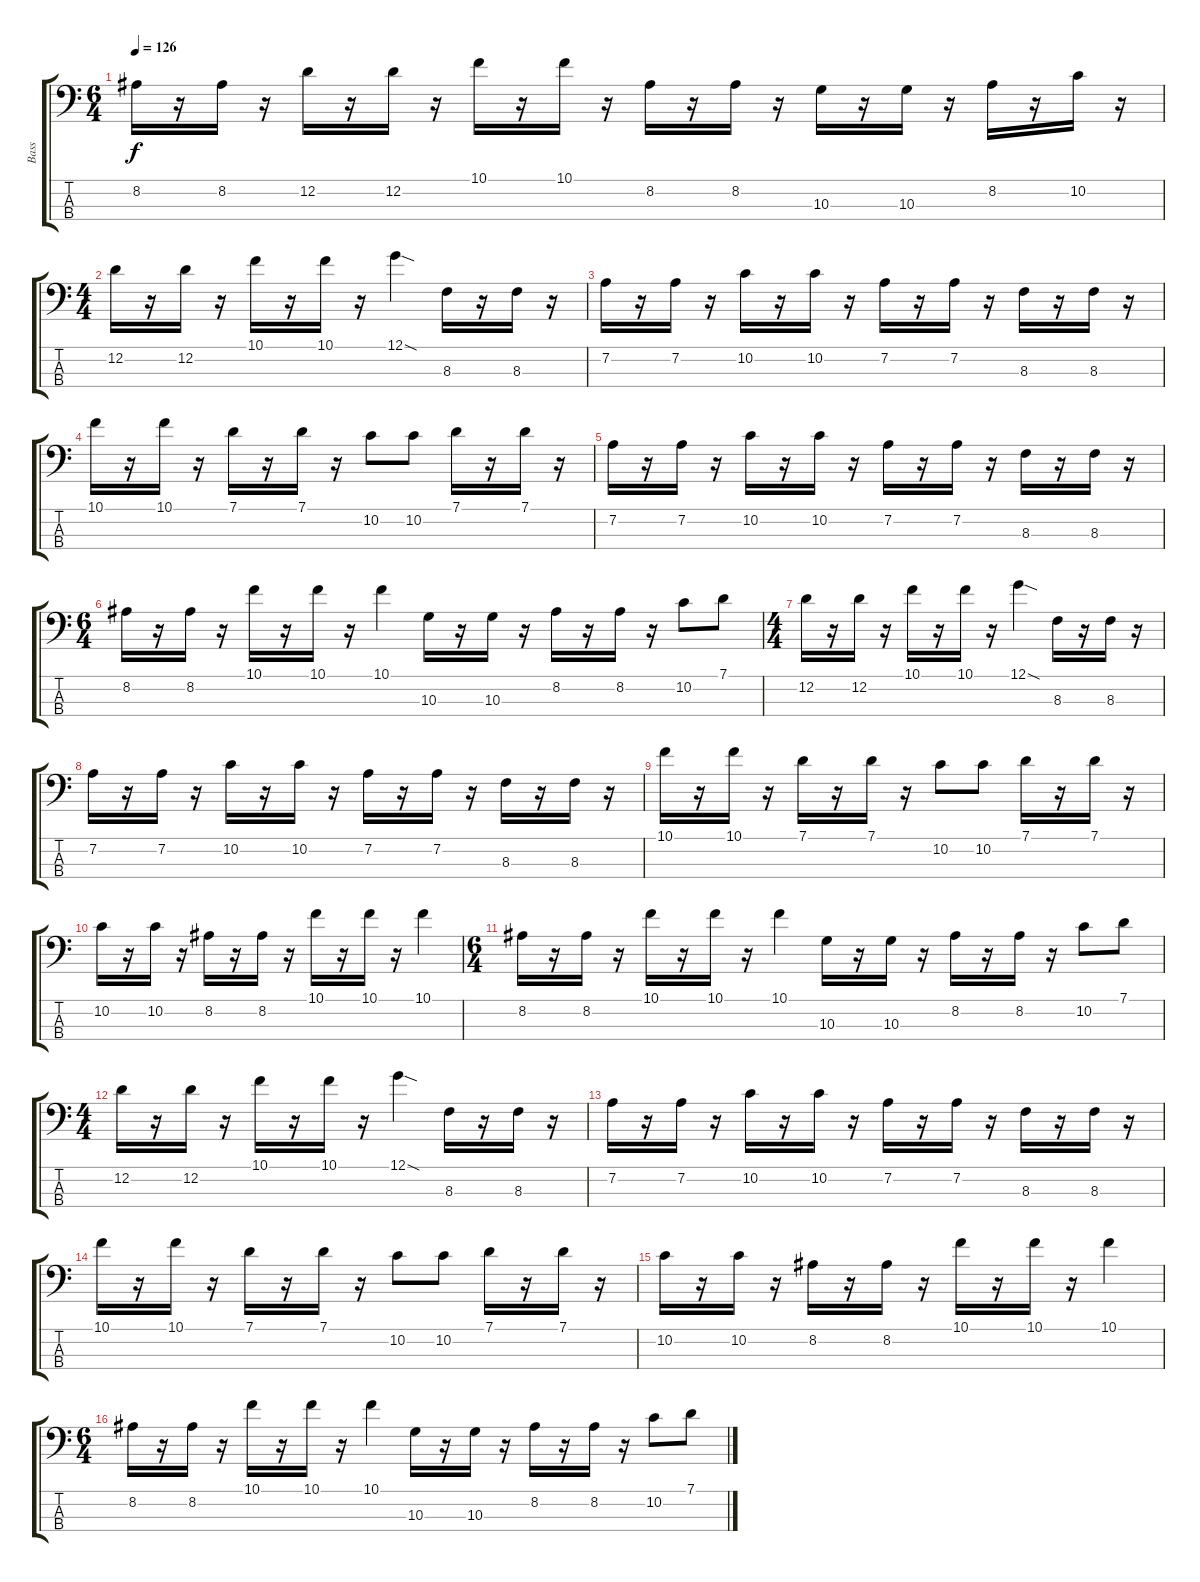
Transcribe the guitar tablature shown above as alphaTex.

\track ("Bass" "Bass") {instrument electricbasspick}
\staff {score tabs}
\tuning (G2 D2 A1 E1) {hide}
\ts (6 4)
\tempo 126
\clef f4
\ks c
8.2.16{dy f} r.16 8.2.16 r.16 12.2.16 r.16 12.2.16 r.16 10.1.16 r.16 10.1.16 r.16 8.2.16 r.16 8.2.16 r.16 10.3.16 r.16 10.3.16 r.16 8.2.16 r.16 10.2.16 r.16 |
\ts (4 4)
12.2.16 r.16 12.2.16 r.16 10.1.16 r.16 10.1.16 r.16 12.1{sod}.4 8.3.16 r.16 8.3.16 r.16 |
7.2.16 r.16 7.2.16 r.16 10.2.16 r.16 10.2.16 r.16 7.2.16 r.16 7.2.16 r.16 8.3.16 r.16 8.3.16 r.16 |
10.1.16 r.16 10.1.16 r.16 7.1.16 r.16 7.1.16 r.16 10.2.8 10.2.8 7.1.16 r.16 7.1.16 r.16 |
7.2.16 r.16 7.2.16 r.16 10.2.16 r.16 10.2.16 r.16 7.2.16 r.16 7.2.16 r.16 8.3.16 r.16 8.3.16 r.16 |
\ts (6 4)
8.2.16 r.16 8.2.16 r.16 10.1.16 r.16 10.1.16 r.16 10.1.4 10.3.16 r.16 10.3.16 r.16 8.2.16 r.16 8.2.16 r.16 10.2.8 7.1.8 |
\ts (4 4)
12.2.16 r.16 12.2.16 r.16 10.1.16 r.16 10.1.16 r.16 12.1{sod}.4 8.3.16 r.16 8.3.16 r.16 |
7.2.16 r.16 7.2.16 r.16 10.2.16 r.16 10.2.16 r.16 7.2.16 r.16 7.2.16 r.16 8.3.16 r.16 8.3.16 r.16 |
10.1.16 r.16 10.1.16 r.16 7.1.16 r.16 7.1.16 r.16 10.2.8 10.2.8 7.1.16 r.16 7.1.16 r.16 |
10.2.16 r.16 10.2.16 r.16 8.2.16 r.16 8.2.16 r.16 10.1.16 r.16 10.1.16 r.16 10.1.4 |
\ts (6 4)
8.2.16 r.16 8.2.16 r.16 10.1.16 r.16 10.1.16 r.16 10.1.4 10.3.16 r.16 10.3.16 r.16 8.2.16 r.16 8.2.16 r.16 10.2.8 7.1.8 |
\ts (4 4)
12.2.16 r.16 12.2.16 r.16 10.1.16 r.16 10.1.16 r.16 12.1{sod}.4 8.3.16 r.16 8.3.16 r.16 |
7.2.16 r.16 7.2.16 r.16 10.2.16 r.16 10.2.16 r.16 7.2.16 r.16 7.2.16 r.16 8.3.16 r.16 8.3.16 r.16 |
10.1.16 r.16 10.1.16 r.16 7.1.16 r.16 7.1.16 r.16 10.2.8 10.2.8 7.1.16 r.16 7.1.16 r.16 |
10.2.16 r.16 10.2.16 r.16 8.2.16 r.16 8.2.16 r.16 10.1.16 r.16 10.1.16 r.16 10.1.4 |
\ts (6 4)
8.2.16 r.16 8.2.16 r.16 10.1.16 r.16 10.1.16 r.16 10.1.4 10.3.16 r.16 10.3.16 r.16 8.2.16 r.16 8.2.16 r.16 10.2.8 7.1.8
